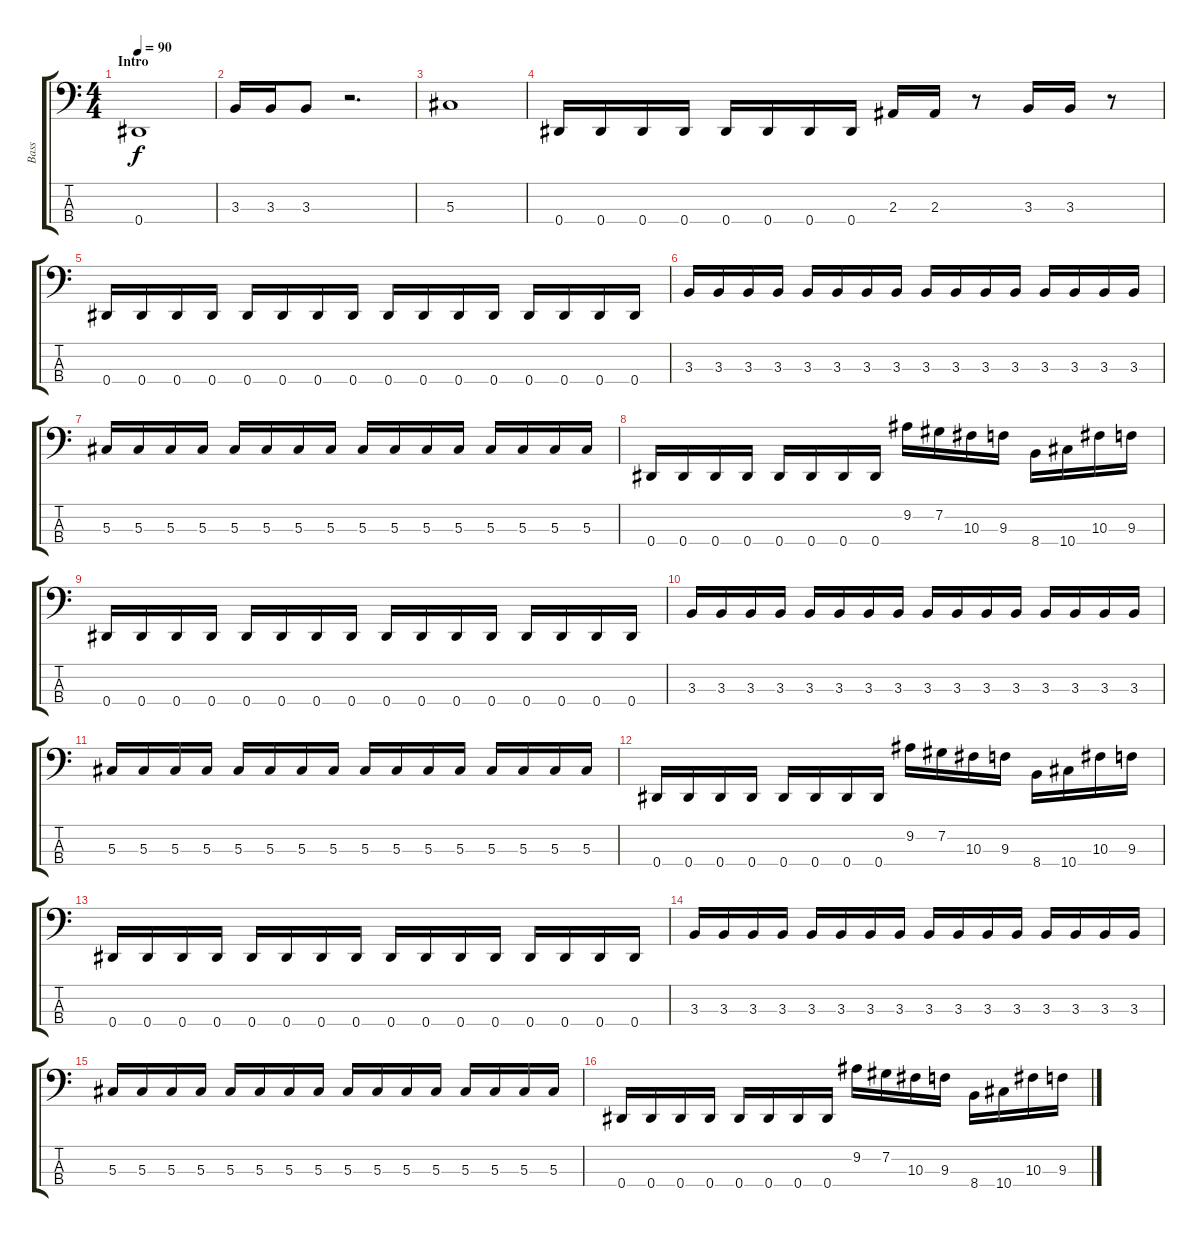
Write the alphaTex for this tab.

\track ("Bass" "Bass") {instrument electricbassfinger}
\staff {score tabs}
\tuning (Gb2 Db2 Ab1 Eb1) {hide}
\ts (4 4)
\section ("" "Intro")
\tempo 90
\clef f4
\ks c
0.4.1{dy f instrument electricbassfinger} |
3.3.16 3.3.16 3.3.8 r.2{d} |
5.3.1 |
0.4.16 0.4.16 0.4.16 0.4.16 0.4.16 0.4.16 0.4.16 0.4.16 2.3.16 2.3.16 r.8 3.3.16 3.3.16 r.8 |
0.4.16 0.4.16 0.4.16 0.4.16 0.4.16 0.4.16 0.4.16 0.4.16 0.4.16 0.4.16 0.4.16 0.4.16 0.4.16 0.4.16 0.4.16 0.4.16 |
3.3.16 3.3.16 3.3.16 3.3.16 3.3.16 3.3.16 3.3.16 3.3.16 3.3.16 3.3.16 3.3.16 3.3.16 3.3.16 3.3.16 3.3.16 3.3.16 |
5.3.16 5.3.16 5.3.16 5.3.16 5.3.16 5.3.16 5.3.16 5.3.16 5.3.16 5.3.16 5.3.16 5.3.16 5.3.16 5.3.16 5.3.16 5.3.16 |
0.4.16 0.4.16 0.4.16 0.4.16 0.4.16 0.4.16 0.4.16 0.4.16 9.2.16 7.2.16 10.3.16 9.3.16 8.4.16 10.4.16 10.3.16 9.3.16 |
0.4.16 0.4.16 0.4.16 0.4.16 0.4.16 0.4.16 0.4.16 0.4.16 0.4.16 0.4.16 0.4.16 0.4.16 0.4.16 0.4.16 0.4.16 0.4.16 |
3.3.16 3.3.16 3.3.16 3.3.16 3.3.16 3.3.16 3.3.16 3.3.16 3.3.16 3.3.16 3.3.16 3.3.16 3.3.16 3.3.16 3.3.16 3.3.16 |
5.3.16 5.3.16 5.3.16 5.3.16 5.3.16 5.3.16 5.3.16 5.3.16 5.3.16 5.3.16 5.3.16 5.3.16 5.3.16 5.3.16 5.3.16 5.3.16 |
0.4.16 0.4.16 0.4.16 0.4.16 0.4.16 0.4.16 0.4.16 0.4.16 9.2.16 7.2.16 10.3.16 9.3.16 8.4.16 10.4.16 10.3.16 9.3.16 |
0.4.16 0.4.16 0.4.16 0.4.16 0.4.16 0.4.16 0.4.16 0.4.16 0.4.16 0.4.16 0.4.16 0.4.16 0.4.16 0.4.16 0.4.16 0.4.16 |
3.3.16 3.3.16 3.3.16 3.3.16 3.3.16 3.3.16 3.3.16 3.3.16 3.3.16 3.3.16 3.3.16 3.3.16 3.3.16 3.3.16 3.3.16 3.3.16 |
5.3.16 5.3.16 5.3.16 5.3.16 5.3.16 5.3.16 5.3.16 5.3.16 5.3.16 5.3.16 5.3.16 5.3.16 5.3.16 5.3.16 5.3.16 5.3.16 |
0.4.16 0.4.16 0.4.16 0.4.16 0.4.16 0.4.16 0.4.16 0.4.16 9.2.16 7.2.16 10.3.16 9.3.16 8.4.16 10.4.16 10.3.16 9.3.16
